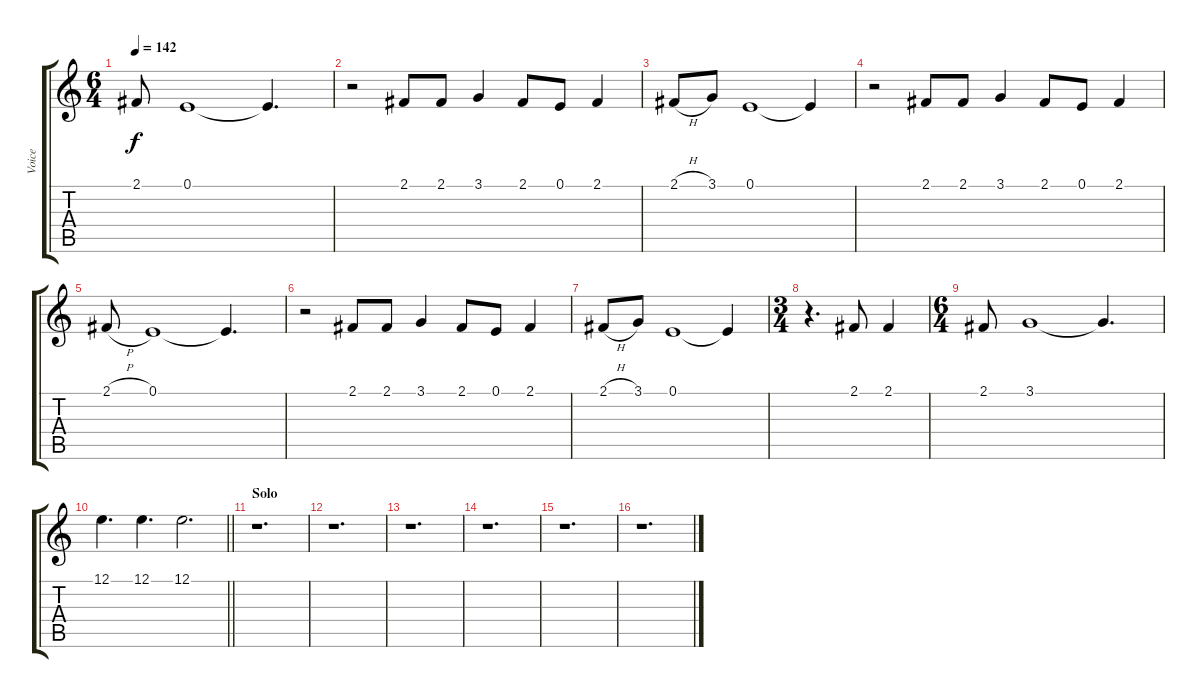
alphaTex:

\track ("Voice" "Voice") {instrument clarinet}
\staff {score tabs}
\tuning (E4 B3 G3 D3 A2 E2) {hide}
\ts (6 4)
\tempo 142
\clef g2
\ks c
2.1.8{dy f} 0.1.1 0.1{t}.4{d} |
r.2 2.1.8 2.1.8 3.1.4 2.1.8 0.1.8 2.1.4 |
2.1{h}.8 3.1.8 0.1.1 0.1{t}.4 |
r.2 2.1.8 2.1.8 3.1.4 2.1.8 0.1.8 2.1.4 |
2.1{h}.8 0.1.1 0.1{t}.4{d} |
r.2 2.1.8 2.1.8 3.1.4 2.1.8 0.1.8 2.1.4 |
2.1{h}.8 3.1.8 0.1.1 0.1{t}.4 |
\ts (3 4)
r.4{d} 2.1.8 2.1.4 |
\ts (6 4)
2.1.8 3.1.1 3.1{t}.4{d instrument distortionguitar} |
\barLineRight lightlight
12.1.4{d} 12.1.4{d} 12.1.2{d} |
\section ("" "Solo")
r.1{d} |
r.1{d} |
r.1{d} |
r.1{d} |
r.1{d} |
r.1{d}
